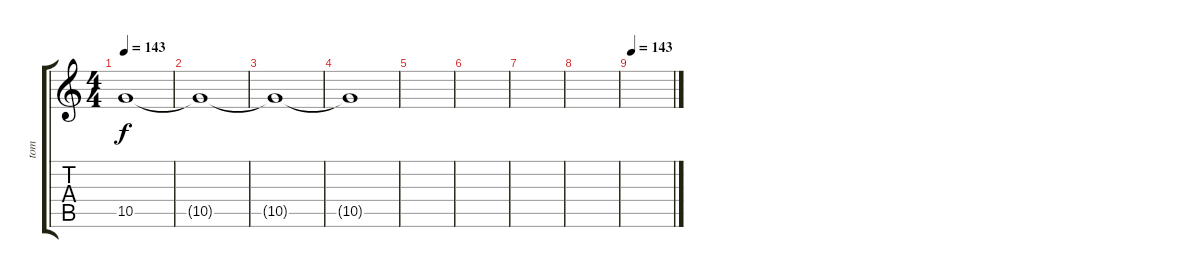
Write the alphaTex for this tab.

\track ("tom" "tom") {instrument distortionguitar}
\staff {score tabs}
\tuning (E4 B3 G3 D3 A2 E2) {hide}
\ts (4 4)
\tempo 143
\clef g2
\ks c
10.5.1{dy f} |
10.5{t}.1 |
10.5{t}.1 |
10.5{t}.1 |
|
|
|
|
\tempo 143
